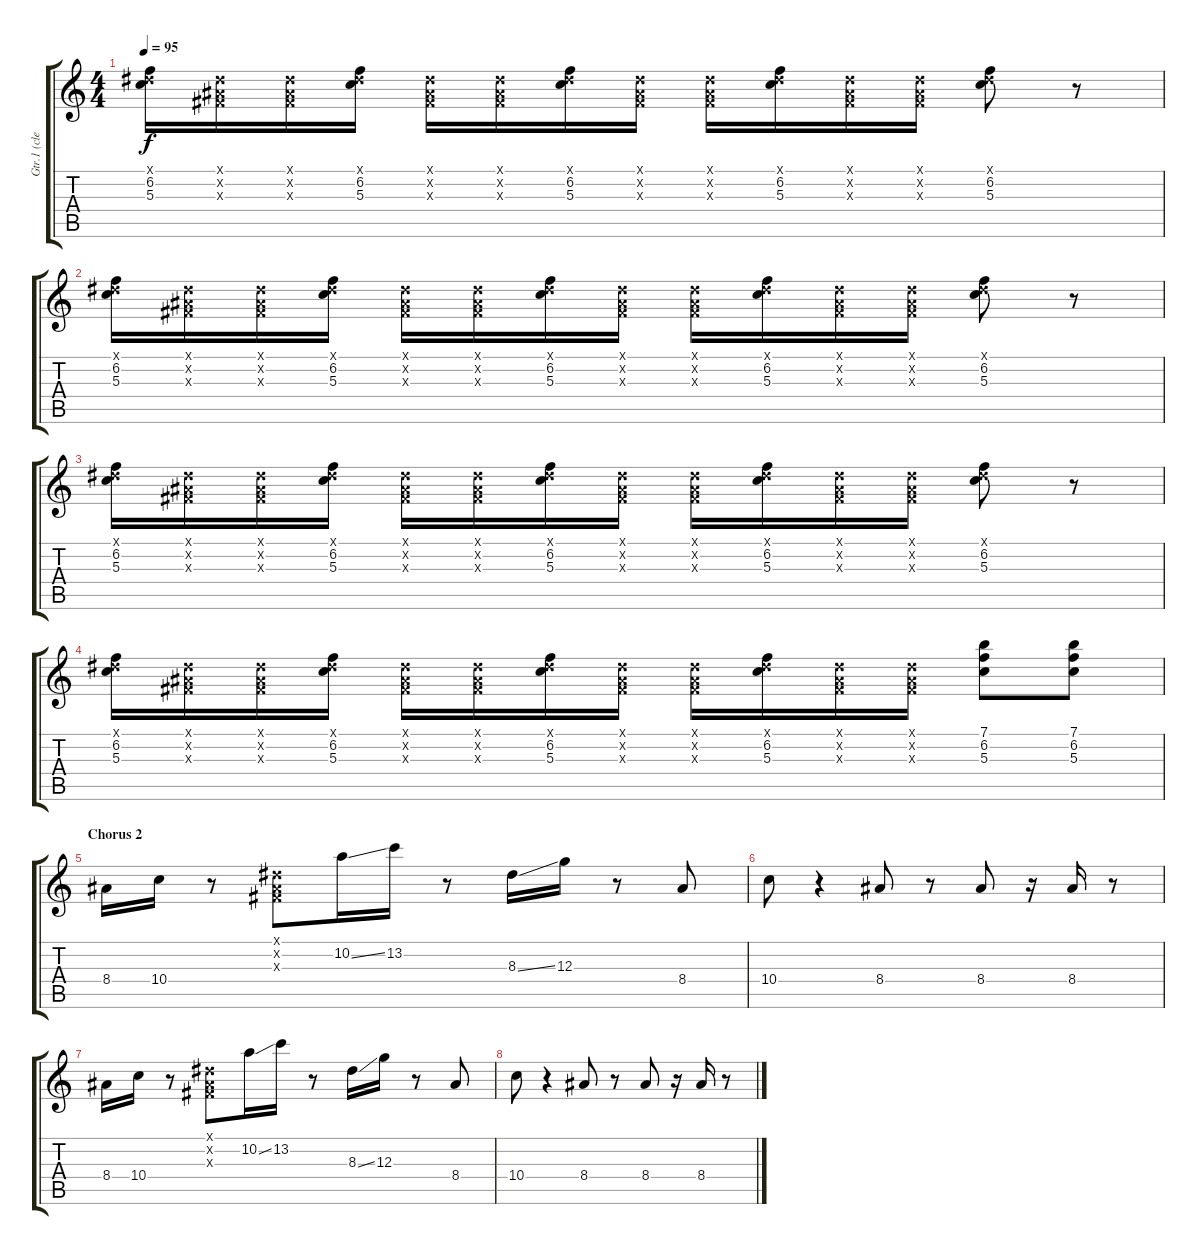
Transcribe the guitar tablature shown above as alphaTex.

\track ("Gtr.1 (clean)" "Gtr.1 (cle") {instrument electricguitarclean}
\staff {score tabs}
\tuning (E4 B3 G3 D3 A2 E2) {hide}
\ts (4 4)
\tempo 95
\clef g2
\ks c
(-1.1{x} 6.2 5.3).16{dy f} (-1.1{x} -1.2{x} -1.3{x}).16 (-1.1{x} -1.2{x} -1.3{x}).16 (-1.1{x} 6.2 5.3).16 (-1.1{x} -1.2{x} -1.3{x}).16 (-1.1{x} -1.2{x} -1.3{x}).16 (-1.1{x} 6.2 5.3).16 (-1.1{x} -1.2{x} -1.3{x}).16 (-1.1{x} -1.2{x} -1.3{x}).16 (-1.1{x} 6.2 5.3).16 (-1.1{x} -1.2{x} -1.3{x}).16 (-1.1{x} -1.2{x} -1.3{x}).16 (-1.1{x} 6.2 5.3).8 r.8 |
(-1.1{x} 6.2 5.3).16 (-1.1{x} -1.2{x} -1.3{x}).16 (-1.1{x} -1.2{x} -1.3{x}).16 (-1.1{x} 6.2 5.3).16 (-1.1{x} -1.2{x} -1.3{x}).16 (-1.1{x} -1.2{x} -1.3{x}).16 (-1.1{x} 6.2 5.3).16 (-1.1{x} -1.2{x} -1.3{x}).16 (-1.1{x} -1.2{x} -1.3{x}).16 (-1.1{x} 6.2 5.3).16 (-1.1{x} -1.2{x} -1.3{x}).16 (-1.1{x} -1.2{x} -1.3{x}).16 (-1.1{x} 6.2 5.3).8 r.8 |
(-1.1{x} 6.2 5.3).16 (-1.1{x} -1.2{x} -1.3{x}).16 (-1.1{x} -1.2{x} -1.3{x}).16 (-1.1{x} 6.2 5.3).16 (-1.1{x} -1.2{x} -1.3{x}).16 (-1.1{x} -1.2{x} -1.3{x}).16 (-1.1{x} 6.2 5.3).16 (-1.1{x} -1.2{x} -1.3{x}).16 (-1.1{x} -1.2{x} -1.3{x}).16 (-1.1{x} 6.2 5.3).16 (-1.1{x} -1.2{x} -1.3{x}).16 (-1.1{x} -1.2{x} -1.3{x}).16 (-1.1{x} 6.2 5.3).8 r.8 |
(-1.1{x} 6.2 5.3).16 (-1.1{x} -1.2{x} -1.3{x}).16 (-1.1{x} -1.2{x} -1.3{x}).16 (-1.1{x} 6.2 5.3).16 (-1.1{x} -1.2{x} -1.3{x}).16 (-1.1{x} -1.2{x} -1.3{x}).16 (-1.1{x} 6.2 5.3).16 (-1.1{x} -1.2{x} -1.3{x}).16 (-1.1{x} -1.2{x} -1.3{x}).16 (-1.1{x} 6.2 5.3).16 (-1.1{x} -1.2{x} -1.3{x}).16 (-1.1{x} -1.2{x} -1.3{x}).16 (7.1 6.2 5.3).8 (7.1 6.2 5.3).8 |
\section ("" "Chorus 2")
8.4.16 10.4.16 r.8 (-1.1{x} -1.2{x} -1.3{x}).8 10.2{ss}.16 13.2.16 r.8 8.3{ss}.16 12.3.16 r.8 8.4.8 |
10.4.8 r.4 8.4.8 r.8 8.4.8 r.16 8.4.16 r.8 |
8.4.16 10.4.16 r.8 (-1.1{x} -1.2{x} -1.3{x}).8 10.2{ss}.16 13.2.16 r.8 8.3{ss}.16 12.3.16 r.8 8.4.8 |
10.4.8 r.4 8.4.8 r.8 8.4.8 r.16 8.4.16 r.8
